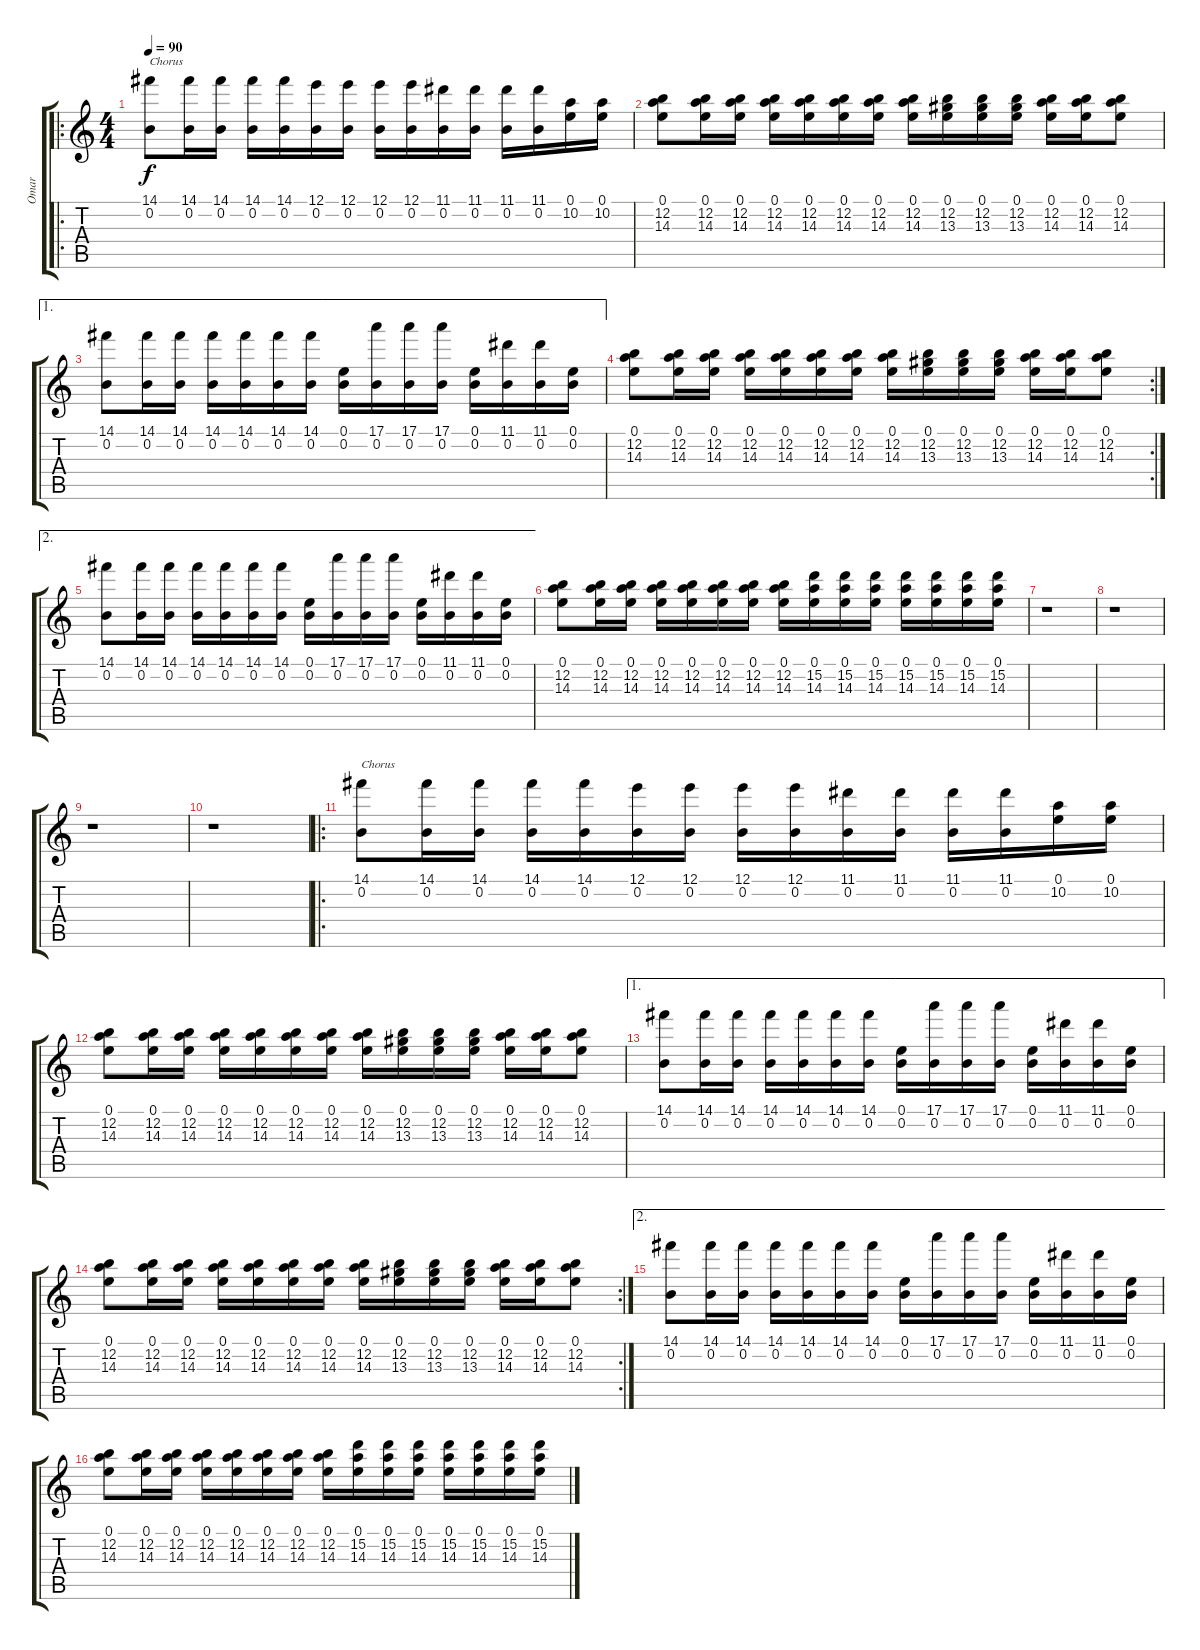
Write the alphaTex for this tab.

\track ("Omar" "Omar") {instrument overdrivenguitar}
\staff {score tabs}
\tuning (E4 B3 G3 D3 A2 E2) {hide}
\ro
\ts (4 4)
\tempo 90
\clef g2
\ks c
(14.1 0.2).8{txt "Chorus" dy f} (14.1 0.2).16 (14.1 0.2).16 (14.1 0.2).16 (14.1 0.2).16 (12.1 0.2).16 (12.1 0.2).16 (12.1 0.2).16 (12.1 0.2).16 (11.1 0.2).16 (11.1 0.2).16 (11.1 0.2).16 (11.1 0.2).16 (0.1 10.2).16 (0.1 10.2).16 |
(0.1 12.2 14.3).8 (0.1 12.2 14.3).16 (0.1 12.2 14.3).16 (0.1 12.2 14.3).16 (0.1 12.2 14.3).16 (0.1 12.2 14.3).16 (0.1 12.2 14.3).16 (0.1 12.2 14.3).16 (0.1 12.2 13.3).16 (0.1 12.2 13.3).16 (0.1 12.2 13.3).16 (0.1 12.2 14.3).16 (0.1 12.2 14.3).16 (0.1 12.2 14.3).8 |
\ae 1
(14.1 0.2).8 (14.1 0.2).16 (14.1 0.2).16 (14.1 0.2).16 (14.1 0.2).16 (14.1 0.2).16 (14.1 0.2).16 (0.1 0.2).16 (17.1 0.2).16 (17.1 0.2).16 (17.1 0.2).16 (0.1 0.2).16 (11.1 0.2).16 (11.1 0.2).16 (0.1 0.2).16 |
\rc 2
(0.1 12.2 14.3).8 (0.1 12.2 14.3).16 (0.1 12.2 14.3).16 (0.1 12.2 14.3).16 (0.1 12.2 14.3).16 (0.1 12.2 14.3).16 (0.1 12.2 14.3).16 (0.1 12.2 14.3).16 (0.1 12.2 13.3).16 (0.1 12.2 13.3).16 (0.1 12.2 13.3).16 (0.1 12.2 14.3).16 (0.1 12.2 14.3).16 (0.1 12.2 14.3).8 |
\ae 2
(14.1 0.2).8 (14.1 0.2).16 (14.1 0.2).16 (14.1 0.2).16 (14.1 0.2).16 (14.1 0.2).16 (14.1 0.2).16 (0.1 0.2).16 (17.1 0.2).16 (17.1 0.2).16 (17.1 0.2).16 (0.1 0.2).16 (11.1 0.2).16 (11.1 0.2).16 (0.1 0.2).16 |
(0.1 12.2 14.3).8 (0.1 12.2 14.3).16 (0.1 12.2 14.3).16 (0.1 12.2 14.3).16 (0.1 12.2 14.3).16 (0.1 12.2 14.3).16 (0.1 12.2 14.3).16 (0.1 12.2 14.3).16 (0.1 15.2 14.3).16 (0.1 15.2 14.3).16 (0.1 15.2 14.3).16 (0.1 15.2 14.3).16 (0.1 15.2 14.3).16 (0.1 15.2 14.3).16 (0.1 15.2 14.3).16 |
r.1 |
r.1 |
r.1 |
r.1 |
\ro
(14.1 0.2).8{txt "Chorus"} (14.1 0.2).16 (14.1 0.2).16 (14.1 0.2).16 (14.1 0.2).16 (12.1 0.2).16 (12.1 0.2).16 (12.1 0.2).16 (12.1 0.2).16 (11.1 0.2).16 (11.1 0.2).16 (11.1 0.2).16 (11.1 0.2).16 (0.1 10.2).16 (0.1 10.2).16 |
(0.1 12.2 14.3).8 (0.1 12.2 14.3).16 (0.1 12.2 14.3).16 (0.1 12.2 14.3).16 (0.1 12.2 14.3).16 (0.1 12.2 14.3).16 (0.1 12.2 14.3).16 (0.1 12.2 14.3).16 (0.1 12.2 13.3).16 (0.1 12.2 13.3).16 (0.1 12.2 13.3).16 (0.1 12.2 14.3).16 (0.1 12.2 14.3).16 (0.1 12.2 14.3).8 |
\ae 1
(14.1 0.2).8 (14.1 0.2).16 (14.1 0.2).16 (14.1 0.2).16 (14.1 0.2).16 (14.1 0.2).16 (14.1 0.2).16 (0.1 0.2).16 (17.1 0.2).16 (17.1 0.2).16 (17.1 0.2).16 (0.1 0.2).16 (11.1 0.2).16 (11.1 0.2).16 (0.1 0.2).16 |
\rc 2
(0.1 12.2 14.3).8 (0.1 12.2 14.3).16 (0.1 12.2 14.3).16 (0.1 12.2 14.3).16 (0.1 12.2 14.3).16 (0.1 12.2 14.3).16 (0.1 12.2 14.3).16 (0.1 12.2 14.3).16 (0.1 12.2 13.3).16 (0.1 12.2 13.3).16 (0.1 12.2 13.3).16 (0.1 12.2 14.3).16 (0.1 12.2 14.3).16 (0.1 12.2 14.3).8 |
\ae 2
(14.1 0.2).8 (14.1 0.2).16 (14.1 0.2).16 (14.1 0.2).16 (14.1 0.2).16 (14.1 0.2).16 (14.1 0.2).16 (0.1 0.2).16 (17.1 0.2).16 (17.1 0.2).16 (17.1 0.2).16 (0.1 0.2).16 (11.1 0.2).16 (11.1 0.2).16 (0.1 0.2).16 |
(0.1 12.2 14.3).8 (0.1 12.2 14.3).16 (0.1 12.2 14.3).16 (0.1 12.2 14.3).16 (0.1 12.2 14.3).16 (0.1 12.2 14.3).16 (0.1 12.2 14.3).16 (0.1 12.2 14.3).16 (0.1 15.2 14.3).16 (0.1 15.2 14.3).16 (0.1 15.2 14.3).16 (0.1 15.2 14.3).16 (0.1 15.2 14.3).16 (0.1 15.2 14.3).16 (0.1 15.2 14.3).16
